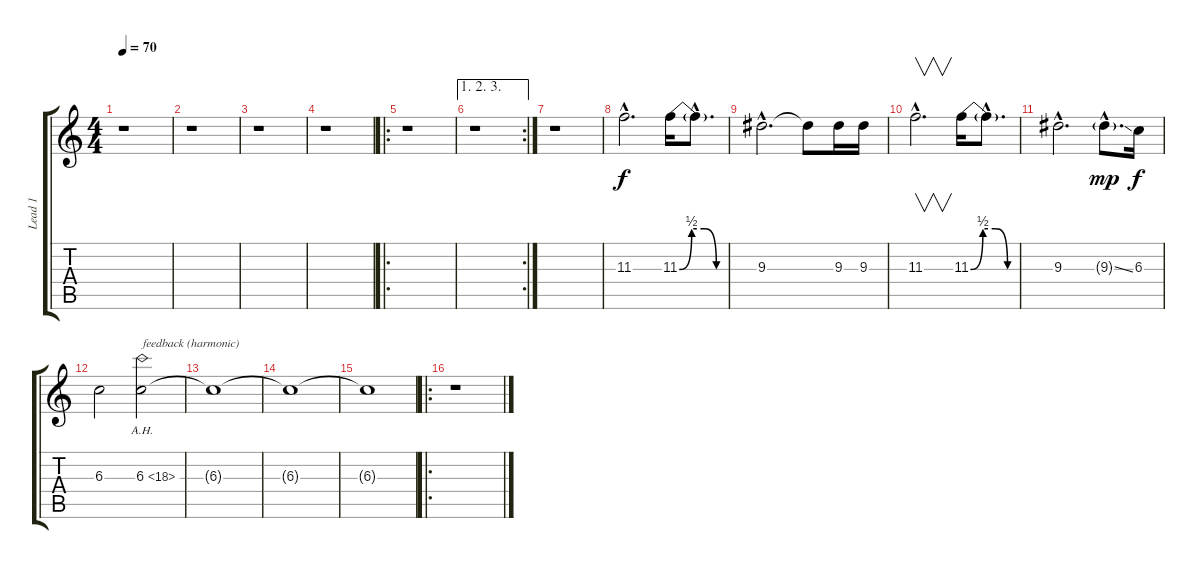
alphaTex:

\track ("Lead 1" "Lead 1") {instrument distortionguitar}
\staff {score tabs}
\tuning (Eb4 Bb3 Gb3 Db3 Ab2 Eb2) {hide}
\ts (4 4)
\tempo 70
\clef g2
\ks c
r.1{dy f} |
r.1 |
r.1 |
r.1 |
\ro
r.1 |
\ae (1 2 3)
\rc 2
r.1 |
r.1 |
11.3{hac}.2{d} 11.3{be (custom 0 0 15 2 30 2 45 0 60 0)}.16 11.3{hac t}.8{d} |
9.3{hac}.2{d} 9.3{t}.8 9.3.16 9.3.16 |
11.3{hac}.2{v d} 11.3{be (custom 0 0 15 2 30 2 45 0 60 0)}.16 11.3{hac t}.8{d} |
9.3{hac}.2{d} 9.3{ss g hac}.8{d dy mp} 6.3.16{dy f} |
6.3.2 6.3{ah 12}.2{txt "feedback (harmonic)"} |
6.3{t}.1 |
6.3{t}.1 |
6.3{t}.1 |
\ro
r.1
